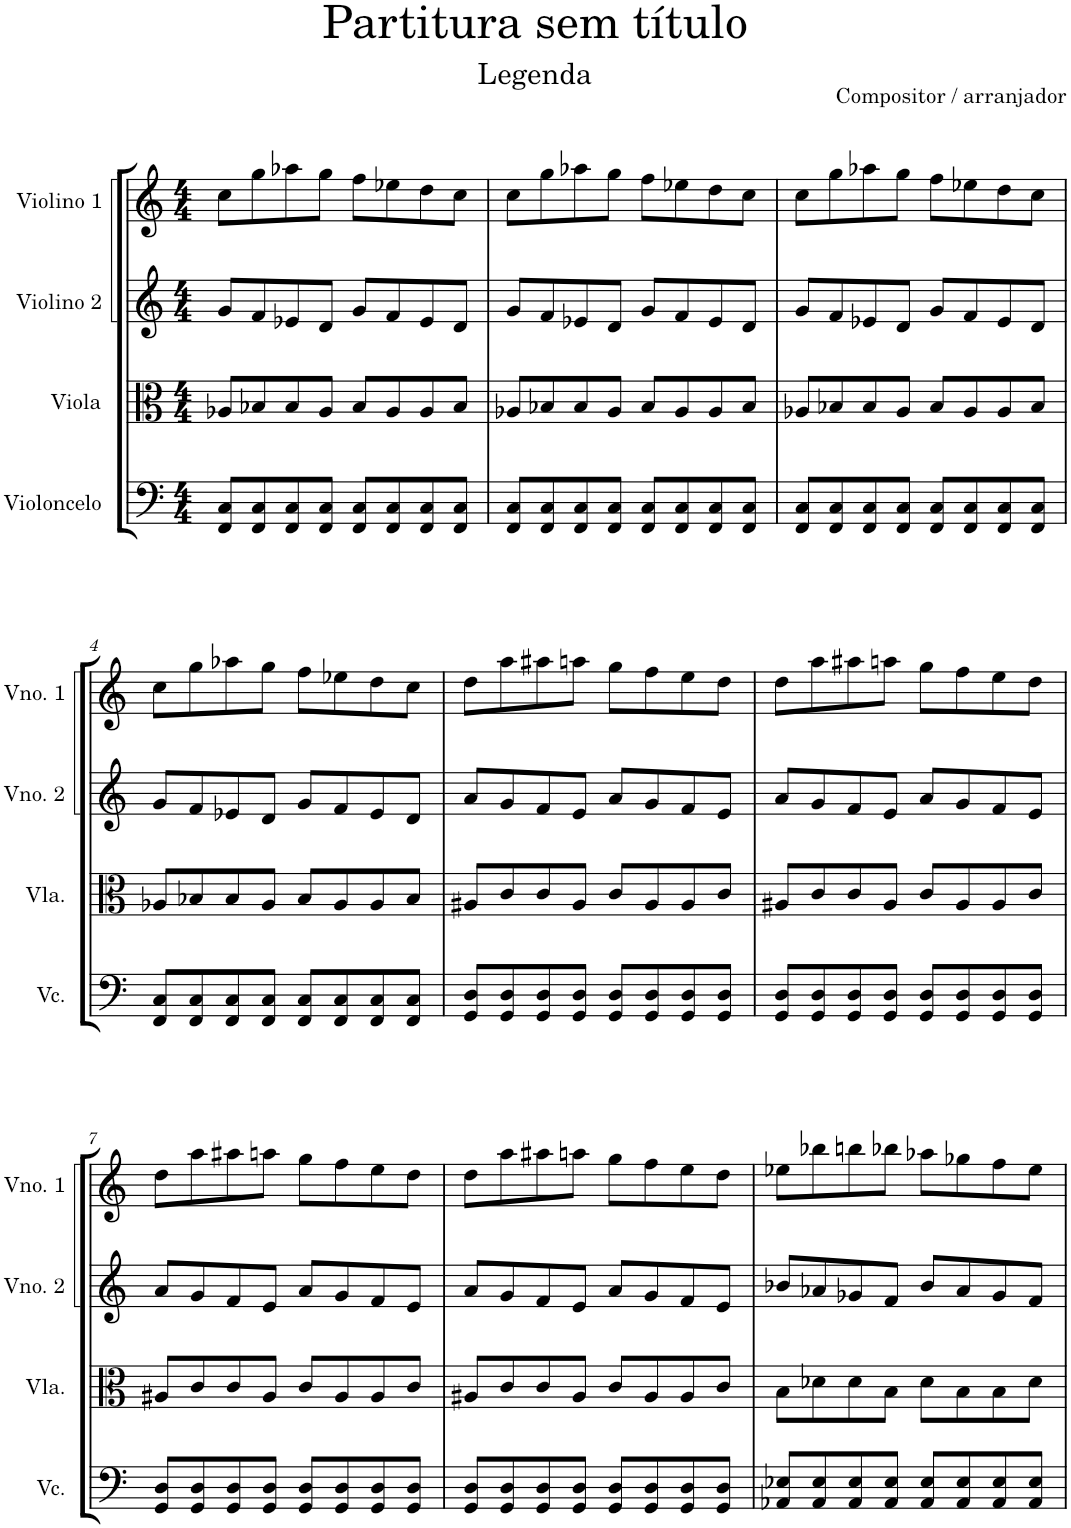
**kern	**kern	**kern	**kern
*part4	*part3	*part2	*part1
*staff4	*staff3	*staff2	*staff1
*I"Violoncelo	*I"Viola	*I"Violino 2	*I"Violino 1
*I'Vc.	*I'Vla.	*I'Vno. 2	*I'Vno. 1
*clefF4	*clefC3	*clefG2	*clefG2
*k[]	*k[]	*k[]	*k[]
*M4/4	*M4/4	*M4/4	*M4/4
=1	=1	=1	=1
8FF/ 8C/L	8A-X/L	8g/L	8cc\L
8FF/ 8C/	8B-X/	8f/	8gg\
8FF/ 8C/	8B-/	8e-X/	8aa-X\
8FF/ 8C/J	8A-/J	8d/J	8gg\J
8FF/ 8C/L	8B-/L	8g/L	8ff\L
8FF/ 8C/	8A-/	8f/	8ee-X\
8FF/ 8C/	8A-/	8e-/	8dd\
8FF/ 8C/J	8B-/J	8d/J	8cc\J
=2	=2	=2	=2
8FF/ 8C/L	8A-X/L	8g/L	8cc\L
8FF/ 8C/	8B-X/	8f/	8gg\
8FF/ 8C/	8B-/	8e-X/	8aa-X\
8FF/ 8C/J	8A-/J	8d/J	8gg\J
8FF/ 8C/L	8B-/L	8g/L	8ff\L
8FF/ 8C/	8A-/	8f/	8ee-X\
8FF/ 8C/	8A-/	8e-/	8dd\
8FF/ 8C/J	8B-/J	8d/J	8cc\J
=3	=3	=3	=3
8FF/ 8C/L	8A-X/L	8g/L	8cc\L
8FF/ 8C/	8B-X/	8f/	8gg\
8FF/ 8C/	8B-/	8e-X/	8aa-X\
8FF/ 8C/J	8A-/J	8d/J	8gg\J
8FF/ 8C/L	8B-/L	8g/L	8ff\L
8FF/ 8C/	8A-/	8f/	8ee-X\
8FF/ 8C/	8A-/	8e-/	8dd\
8FF/ 8C/J	8B-/J	8d/J	8cc\J
!!LO:LB:g=z
=4	=4	=4	=4
8FF/ 8C/L	8A-X/L	8g/L	8cc\L
8FF/ 8C/	8B-X/	8f/	8gg\
8FF/ 8C/	8B-/	8e-X/	8aa-X\
8FF/ 8C/J	8A-/J	8d/J	8gg\J
8FF/ 8C/L	8B-/L	8g/L	8ff\L
8FF/ 8C/	8A-/	8f/	8ee-X\
8FF/ 8C/	8A-/	8e-/	8dd\
8FF/ 8C/J	8B-/J	8d/J	8cc\J
=5	=5	=5	=5
8GG/ 8D/L	8A#X/L	8a/L	8dd\L
8GG/ 8D/	8c/	8g/	8aa\
8GG/ 8D/	8c/	8f/	8aa#X\
8GG/ 8D/J	8A#/J	8e/J	8aan\J
8GG/ 8D/L	8c/L	8a/L	8gg\L
8GG/ 8D/	8A#/	8g/	8ff\
8GG/ 8D/	8A#/	8f/	8ee\
8GG/ 8D/J	8c/J	8e/J	8dd\J
=6	=6	=6	=6
8GG/ 8D/L	8A#X/L	8a/L	8dd\L
8GG/ 8D/	8c/	8g/	8aa\
8GG/ 8D/	8c/	8f/	8aa#X\
8GG/ 8D/J	8A#/J	8e/J	8aan\J
8GG/ 8D/L	8c/L	8a/L	8gg\L
8GG/ 8D/	8A#/	8g/	8ff\
8GG/ 8D/	8A#/	8f/	8ee\
8GG/ 8D/J	8c/J	8e/J	8dd\J
!!LO:LB:g=z
=7	=7	=7	=7
8GG/ 8D/L	8A#X/L	8a/L	8dd\L
8GG/ 8D/	8c/	8g/	8aa\
8GG/ 8D/	8c/	8f/	8aa#X\
8GG/ 8D/J	8A#/J	8e/J	8aan\J
8GG/ 8D/L	8c/L	8a/L	8gg\L
8GG/ 8D/	8A#/	8g/	8ff\
8GG/ 8D/	8A#/	8f/	8ee\
8GG/ 8D/J	8c/J	8e/J	8dd\J
=8	=8	=8	=8
8GG/ 8D/L	8A#X/L	8a/L	8dd\L
8GG/ 8D/	8c/	8g/	8aa\
8GG/ 8D/	8c/	8f/	8aa#X\
8GG/ 8D/J	8A#/J	8e/J	8aan\J
8GG/ 8D/L	8c/L	8a/L	8gg\L
8GG/ 8D/	8A#/	8g/	8ff\
8GG/ 8D/	8A#/	8f/	8ee\
8GG/ 8D/J	8c/J	8e/J	8dd\J
=9	=9	=9	=9
8AA-X/ 8E-X/L	8B\L	8b-X/L	8ee-X\L
8AA-/ 8E-/	8d-X\	8a-X/	8bb-X\
8AA-/ 8E-/	8d-\	8g-X/	8bbn\
8AA-/ 8E-/J	8B\J	8f/J	8bb-X\J
8AA-/ 8E-/L	8d-\L	8b-/L	8aa-X\L
8AA-/ 8E-/	8B\	8a-/	8gg-X\
8AA-/ 8E-/	8B\	8g-/	8ff\
8AA-/ 8E-/J	8d-\J	8f/J	8ee-\J
=	=	=	=
*-	*-	*-	*-
